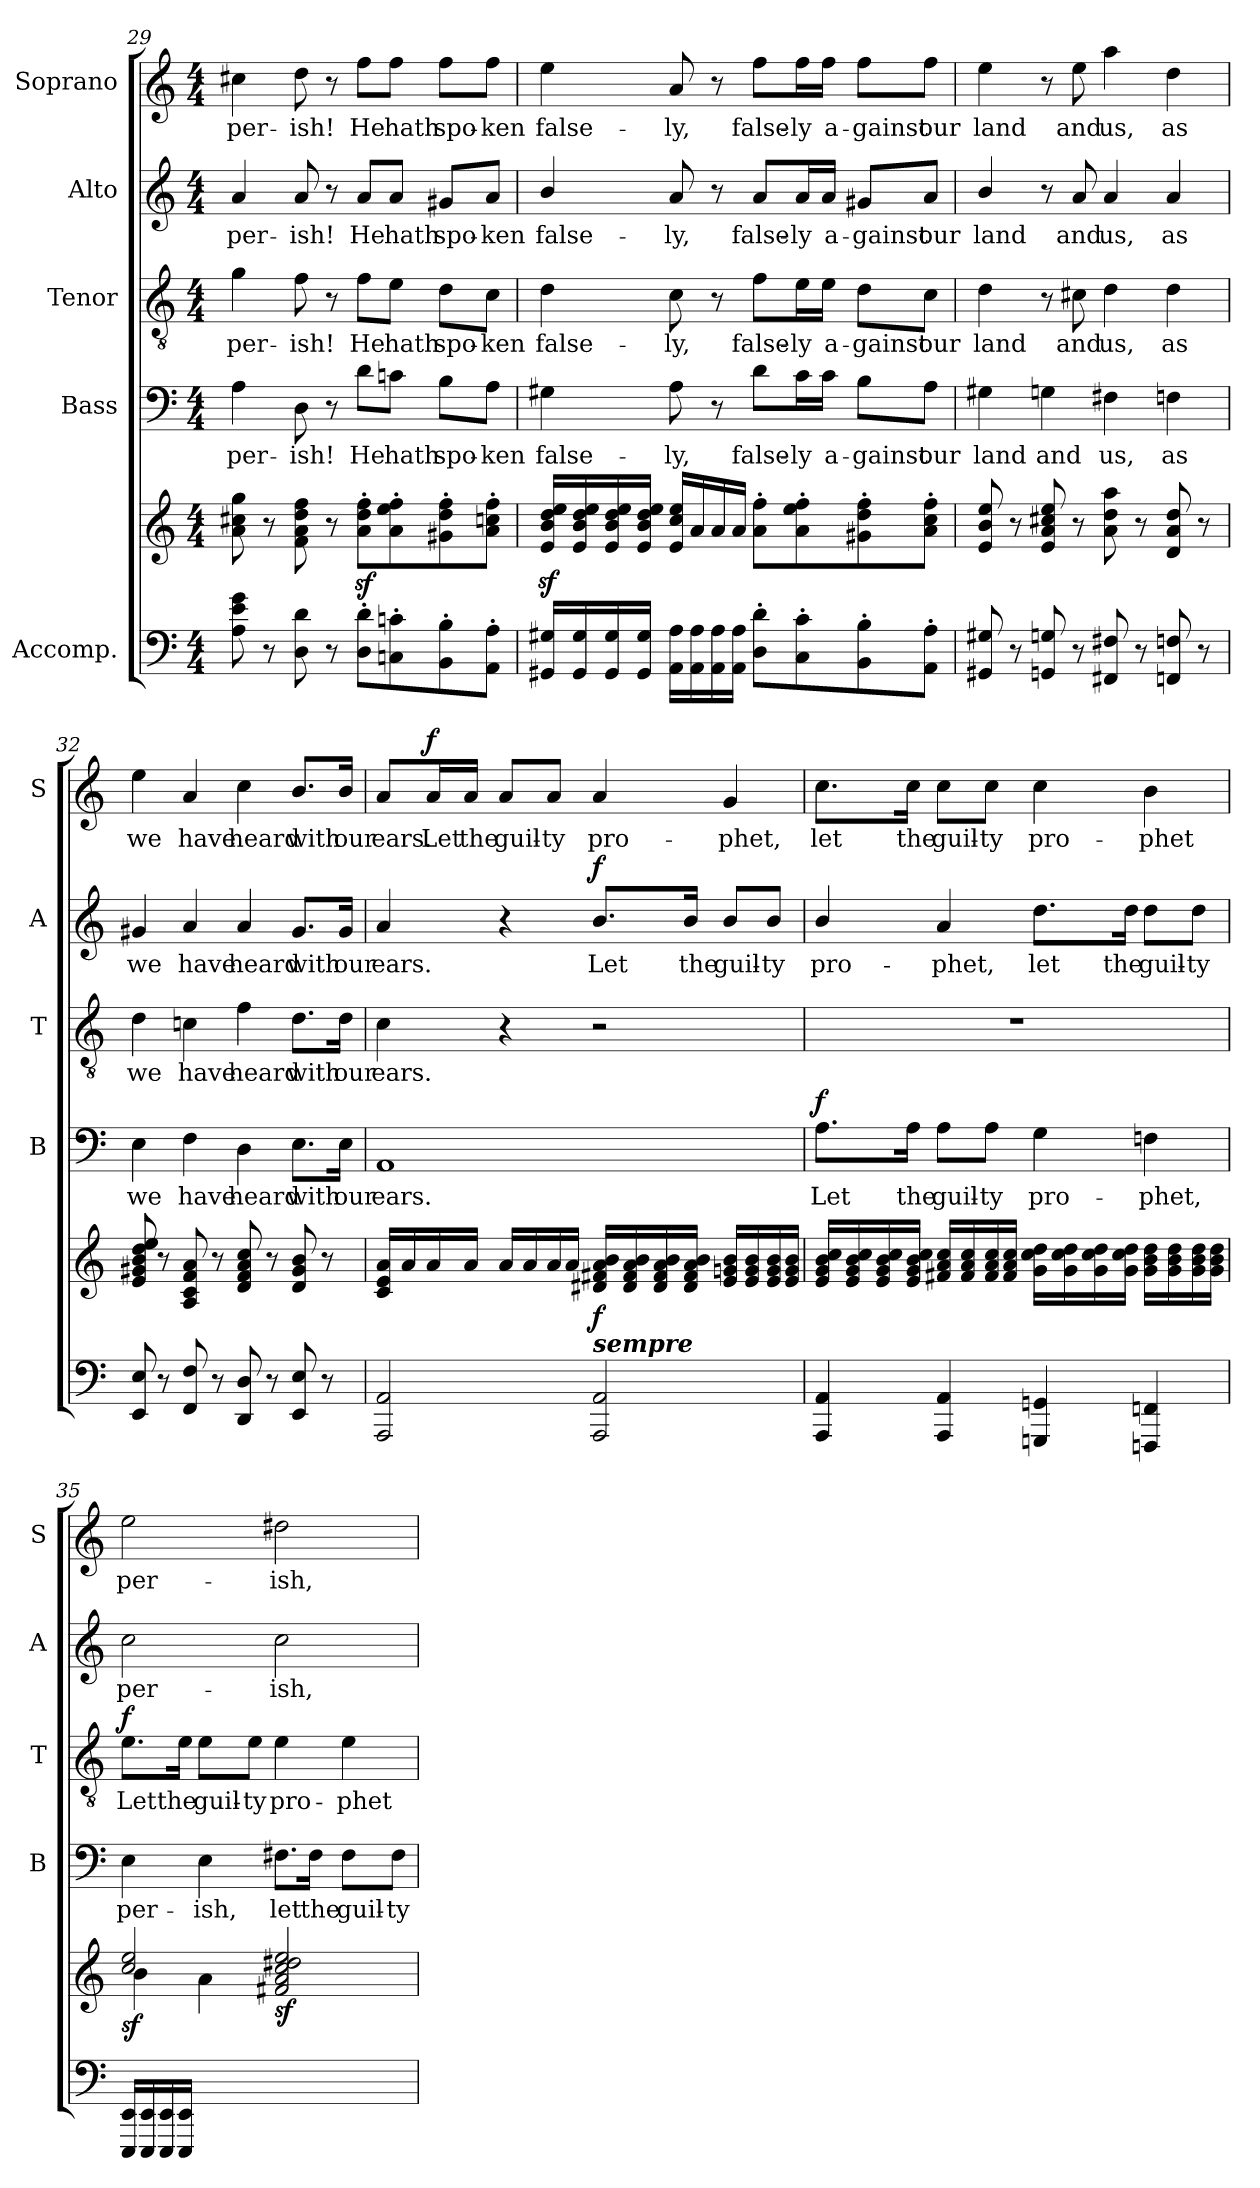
**kern	**kern	**dynam	**kern	**text	**dynam	**kern	**text	**dynam	**kern	**text	**dynam	**kern	**text	**dynam
*part5	*part5	*part5	*part4	*part4	*part4	*part3	*part3	*part3	*part2	*part2	*part2	*part1	*part1	*part1
*staff6	*staff5	*staff5/6	*staff4	*staff4	*staff4	*staff3	*staff3	*staff3	*staff2	*staff2	*staff2	*staff1	*staff1	*staff1
*I"Accomp.	*	*	*I"Bass	*	*	*I"Tenor	*	*	*I"Alto	*	*	*I"Soprano	*	*
*	*	*	*I'B	*	*	*I'T	*	*	*I'A	*	*	*I'S	*	*
*clefF4	*clefG2	*	*clefF4	*	*	*clefGv2	*	*	*clefG2	*	*	*clefG2	*	*
*k[]	*k[]	*	*k[]	*	*	*k[]	*	*	*k[]	*	*	*k[]	*	*
*C:	*C:	*	*C:	*	*	*C:	*	*	*C:	*	*	*C:	*	*
*M4/4	*M4/4	*	*M4/4	*	*	*M4/4	*	*	*M4/4	*	*	*M4/4	*	*
=29	=29	=29	=29	=29	=29	=29	=29	=29	=29	=29	=29	=29	=29	=29
!	!	!	!	!LO:LY:b	!	!	!LO:LY:b	!	!	!LO:LY:b	!	!	!LO:LY:b	!
8A\ 8e\ 8g\	8a\ 8cc#X\ 8gg\	.	4A\	per-	.	4g\	per-	.	4a/	per-	.	4cc#X\	per-	.
8r	8r	.	.	.	.	.	.	.	.	.	.	.	.	.
!	!	!	!	!LO:LY:b	!	!	!LO:LY:b	!	!	!LO:LY:b	!	!	!LO:LY:b	!
8D\ 8d\	8f\ 8a\ 8dd\ 8ff\	.	8D\	-ish!	.	8f\	-ish!	.	8a/	-ish!	.	8dd\	-ish!	.
8r	8r	.	8r	.	.	8r	.	.	8r	.	.	8r	.	.
!	!	!	!	!LO:LY:b	!	!	!LO:LY:b	!	!	!LO:LY:b	!	!	!LO:LY:b	!
8D\'> 8d\'>L	8a\z<'> 8dd\z<'> 8ff\z<'>L	.	8d\L	He	.	8f\L	He	.	8a/L	He	.	8ff\L	He	.
!	!	!	!	!LO:LY:b	!	!	!LO:LY:b	!	!	!LO:LY:b	!	!	!LO:LY:b	!
8Cni\'> 8cni\'>	8a\'> 8ee\'> 8ff\'>	.	8cni\J	hath	.	8e\J	hath	.	8a/J	hath	.	8ff\J	hath	.
!	!	!	!	!LO:LY:b	!	!	!LO:LY:b	!	!	!LO:LY:b	!	!	!LO:LY:b	!
8BB\'> 8B\'>	8g#X\'> 8dd\'> 8ff\'>	.	8B\L	spo-	.	8d\L	spo-	.	8g#X/L	spo-	.	8ff\L	spo-	.
!	!	!	!	!LO:LY:b	!	!	!LO:LY:b	!	!	!LO:LY:b	!	!	!LO:LY:b	!
8AA\'> 8A\'>J	8a\'> 8ccn\'> 8ff\'>J	.	8A\J	-ken	.	8c\J	-ken	.	8a/J	-ken	.	8ff\J	-ken	.
=30	=30	=30	=30	=30	=30	=30	=30	=30	=30	=30	=30	=30	=30	=30
!	!	!	!	!LO:LY:b	!	!	!LO:LY:b	!	!	!LO:LY:b	!	!	!LO:LY:b	!
16GG#X/ 16G#X/LL	16e/z< 16b/z< 16dd/z< 16ee/z<LL	.	4G#X\	false-	.	4d\	false-	.	4b/	false-	.	4ee\	false-	.
16GG#/ 16G#/	16e/ 16b/ 16dd/ 16ee/	.	.	.	.	.	.	.	.	.	.	.	.	.
16GG#/ 16G#/	16e/ 16b/ 16dd/ 16ee/	.	.	.	.	.	.	.	.	.	.	.	.	.
16GG#/ 16G#/JJ	16e/ 16b/ 16dd/ 16ee/JJ	.	.	.	.	.	.	.	.	.	.	.	.	.
!	!	!	!	!LO:LY:b	!	!	!LO:LY:b	!	!	!LO:LY:b	!	!	!LO:LY:b	!
16AA\ 16A\LL	16e/ 16cc/ 16ee/LL	.	8A\	-ly,	.	8c\	-ly,	.	8a/	-ly,	.	8a/	-ly,	.
16AA\ 16A\	16a/	.	.	.	.	.	.	.	.	.	.	.	.	.
16AA\ 16A\	16a/	.	8r	.	.	8r	.	.	8r	.	.	8r	.	.
16AA\ 16A\JJ	16a/JJ	.	.	.	.	.	.	.	.	.	.	.	.	.
!	!	!	!	!LO:LY:b	!	!	!LO:LY:b	!	!	!LO:LY:b	!	!	!LO:LY:b	!
8D\'> 8d\'>L	8a\'> 8ff\'>L	.	8d\L	false-	.	8f\L	false-	.	8a/L	false-	.	8ff\L	false-	.
!	!	!	!	!LO:LY:b	!	!	!LO:LY:b	!	!	!LO:LY:b	!	!	!LO:LY:b	!
8C\'> 8c\'>	8a\'> 8ee\'> 8ff\'>	.	16c\L	-ly	.	16e\L	-ly	.	16a/L	-ly	.	16ff\L	-ly	.
!	!	!	!	!LO:LY:b	!	!	!LO:LY:b	!	!	!LO:LY:b	!	!	!LO:LY:b	!
.	.	.	16c\JJ	a-	.	16e\JJ	a-	.	16a/JJ	a-	.	16ff\JJ	a-	.
!	!	!	!	!LO:LY:b	!	!	!LO:LY:b	!	!	!LO:LY:b	!	!	!LO:LY:b	!
8BB\'> 8B\'>	8g#X\'> 8dd\'> 8ff\'>	.	8B\L	-gainst	.	8d\L	-gainst	.	8g#X/L	-gainst	.	8ff\L	-gainst	.
!	!	!	!	!LO:LY:b	!	!	!LO:LY:b	!	!	!LO:LY:b	!	!	!LO:LY:b	!
8AA\'> 8A\'>J	8a\'> 8cc\'> 8ff\'>J	.	8A\J	our	.	8c\J	our	.	8a/J	our	.	8ff\J	our	.
=31	=31	=31	=31	=31	=31	=31	=31	=31	=31	=31	=31	=31	=31	=31
!	!	!	!	!LO:LY:b	!	!	!LO:LY:b	!	!	!LO:LY:b	!	!	!LO:LY:b	!
8GG#X/ 8G#X/	8e/ 8b/ 8ee/	.	4G#X\	land	.	4d\	land	.	4b/	land	.	4ee\	land	.
8r	8r	.	.	.	.	.	.	.	.	.	.	.	.	.
!	!	!	!	!LO:LY:b	!	!	!	!	!	!	!	!	!	!
8GGn/ 8Gn/	8e/ 8a/ 8cc#X/ 8ee/	.	4Gn\	and	.	8r	.	.	8r	.	.	8r	.	.
!	!	!	!	!	!	!	!LO:LY:b	!	!	!LO:LY:b	!	!	!LO:LY:b	!
8r	8r	.	.	.	.	8c#X\	and	.	8a/	and	.	8ee\	and	.
!	!	!	!	!LO:LY:b	!	!	!LO:LY:b	!	!	!LO:LY:b	!	!	!LO:LY:b	!
8FF#X/ 8F#X/	8a\ 8dd\ 8aa\	.	4F#X\	us,	.	4d\	us,	.	4a/	us,	.	4aa\	us,	.
8r	8r	.	.	.	.	.	.	.	.	.	.	.	.	.
!	!	!	!	!LO:LY:b	!	!	!LO:LY:b	!	!	!LO:LY:b	!	!	!LO:LY:b	!
8FFn/ 8Fn/	8d/ 8a/ 8dd/	.	4Fn\	as	.	4d\	as	.	4a/	as	.	4dd\	as	.
8r	8r	.	.	.	.	.	.	.	.	.	.	.	.	.
!!LO:PB:g=z
=32	=32	=32	=32	=32	=32	=32	=32	=32	=32	=32	=32	=32	=32	=32
!	!	!	!	!LO:LY:b	!	!	!LO:LY:b	!	!	!LO:LY:b	!	!	!LO:LY:b	!
8EE/ 8E/	8e/ 8g#X/ 8b/ 8dd/ 8ee/	.	4E\	we	.	4d\	we	.	4g#X/	we	.	4ee\	we	.
8r	8r	.	.	.	.	.	.	.	.	.	.	.	.	.
!	!	!	!	!LO:LY:b	!	!	!LO:LY:b	!	!	!LO:LY:b	!	!	!LO:LY:b	!
8FF/ 8F/	8A/ 8c/ 8f/ 8a/	.	4F\	have	.	4cni\	have	.	4a/	have	.	4a/	have	.
8r	8r	.	.	.	.	.	.	.	.	.	.	.	.	.
!	!	!	!	!LO:LY:b	!	!	!LO:LY:b	!	!	!LO:LY:b	!	!	!LO:LY:b	!
8DD/ 8D/	8d/ 8f/ 8a/ 8cc/	.	4D\	heard	.	4f\	heard	.	4a/	heard	.	4cc\	heard	.
8r	8r	.	.	.	.	.	.	.	.	.	.	.	.	.
!	!	!	!	!LO:LY:b	!	!	!LO:LY:b	!	!	!LO:LY:b	!	!	!LO:LY:b	!
8EE/ 8E/	8d/ 8g#/ 8b/	.	8.E\L	with	.	8.d\L	with	.	8.g#/L	with	.	8.b/L	with	.
8r	8r	.	.	.	.	.	.	.	.	.	.	.	.	.
!	!	!	!	!LO:LY:b	!	!	!LO:LY:b	!	!	!LO:LY:b	!	!	!LO:LY:b	!
.	.	.	16E\Jk	our	.	16d\Jk	our	.	16g#/Jk	our	.	16b/Jk	our	.
=33	=33	=33	=33	=33	=33	=33	=33	=33	=33	=33	=33	=33	=33	=33
!	!	!	!	!LO:LY:b	!	!	!LO:LY:b	!	!	!LO:LY:b	!	!	!LO:LY:b	!
2AAA/ 2AA/	16c/ 16e/ 16a/LL	.	1AA	ears.	.	4c\	ears.	.	4a/	ears.	.	8a/L	ears.	.
.	16a/	.	.	.	.	.	.	.	.	.	.	.	.	.
!	!	!	!	!	!	!	!	!	!	!	!	!	!LO:LY:b	!LO:DY:b
.	16a/	.	.	.	.	.	.	.	.	.	.	16a/L	Let	f
!	!	!	!	!	!	!	!	!	!	!	!	!	!LO:LY:b	!
.	16a/JJ	.	.	.	.	.	.	.	.	.	.	16a/JJ	the	.
!	!	!	!	!	!	!	!	!	!	!	!	!	!LO:LY:b	!
.	16a/LL	.	.	.	.	4r	.	.	4r	.	.	8a/L	guil-	.
.	16a/	.	.	.	.	.	.	.	.	.	.	.	.	.
!	!	!	!	!	!	!	!	!	!	!	!	!	!LO:LY:b	!
.	16a/	.	.	.	.	.	.	.	.	.	.	8a/J	-ty	.
.	16a/JJ	.	.	.	.	.	.	.	.	.	.	.	.	.
!	!LO:TX:b:Bi:t=sempre	!	!	!	!	!	!	!	!	!	!	!	!	!
!	!	!LO:DY:b	!	!	!	!	!	!	!	!LO:LY:b	!LO:DY:b	!	!LO:LY:b	!
2AAA/ 2AA/	16d#X/ 16f#X/ 16a/ 16b/LL	f	.	.	.	2r	.	.	8.b/L	Let	f	4a/	pro-	.
.	16d#/ 16f#/ 16a/ 16b/	.	.	.	.	.	.	.	.	.	.	.	.	.
.	16d#/ 16f#/ 16a/ 16b/	.	.	.	.	.	.	.	.	.	.	.	.	.
!	!	!	!	!	!	!	!	!	!	!LO:LY:b	!	!	!	!
.	16d#/ 16f#/ 16a/ 16b/JJ	.	.	.	.	.	.	.	16b/Jk	the	.	.	.	.
!	!	!	!	!	!	!	!	!	!	!LO:LY:b	!	!	!LO:LY:b	!
.	16e/ 16gni/ 16b/LL	.	.	.	.	.	.	.	8b/L	guil-	.	4g/	-phet,	.
.	16e/ 16g/ 16b/	.	.	.	.	.	.	.	.	.	.	.	.	.
!	!	!	!	!	!	!	!	!	!	!LO:LY:b	!	!	!	!
.	16e/ 16g/ 16b/	.	.	.	.	.	.	.	8b/J	-ty	.	.	.	.
.	16e/ 16g/ 16b/JJ	.	.	.	.	.	.	.	.	.	.	.	.	.
=34	=34	=34	=34	=34	=34	=34	=34	=34	=34	=34	=34	=34	=34	=34
!	!	!	!	!LO:LY:b	!LO:DY:b	!	!	!	!	!LO:LY:b	!	!	!LO:LY:b	!
4AAA/ 4AA/	16e/ 16g/ 16b/ 16cc/LL	.	8.A\L	Let	f	1r	.	.	4b/	pro-	.	8.cc\L	let	.
.	16e/ 16g/ 16b/ 16cc/	.	.	.	.	.	.	.	.	.	.	.	.	.
.	16e/ 16g/ 16b/ 16cc/	.	.	.	.	.	.	.	.	.	.	.	.	.
!	!	!	!	!LO:LY:b	!	!	!	!	!	!	!	!	!LO:LY:b	!
.	16e/ 16g/ 16b/ 16cc/JJ	.	16A\Jk	the	.	.	.	.	.	.	.	16cc\Jk	the	.
!	!	!	!	!LO:LY:b	!	!	!	!	!	!LO:LY:b	!	!	!LO:LY:b	!
4AAA/ 4AA/	16f#X/ 16a/ 16cc/LL	.	8A\L	guil-	.	.	.	.	4a/	-phet,	.	8cc\L	guil-	.
.	16f#/ 16a/ 16cc/	.	.	.	.	.	.	.	.	.	.	.	.	.
!	!	!	!	!LO:LY:b	!	!	!	!	!	!	!	!	!LO:LY:b	!
.	16f#/ 16a/ 16cc/	.	8A\J	-ty	.	.	.	.	.	.	.	8cc\J	-ty	.
.	16f#/ 16a/ 16cc/JJ	.	.	.	.	.	.	.	.	.	.	.	.	.
!	!	!	!	!LO:LY:b	!	!	!	!	!	!LO:LY:b	!	!	!LO:LY:b	!
4GGGni/ 4GGni/	16g\ 16cc\ 16dd\LL	.	4G\	pro-	.	.	.	.	8.dd\L	let	.	4cc\	pro-	.
.	16g\ 16cc\ 16dd\	.	.	.	.	.	.	.	.	.	.	.	.	.
.	16g\ 16cc\ 16dd\	.	.	.	.	.	.	.	.	.	.	.	.	.
!	!	!	!	!	!	!	!	!	!	!LO:LY:b	!	!	!	!
.	16g\ 16cc\ 16dd\JJ	.	.	.	.	.	.	.	16dd\Jk	the	.	.	.	.
!	!	!	!	!LO:LY:b	!	!	!	!	!	!LO:LY:b	!	!	!LO:LY:b	!
4FFFni/ 4FFni/	16g\ 16b\ 16dd\LL	.	4Fni\	-phet,	.	.	.	.	8dd\L	guil-	.	4b\	-phet	.
.	16g\ 16b\ 16dd\	.	.	.	.	.	.	.	.	.	.	.	.	.
!	!	!	!	!	!	!	!	!	!	!LO:LY:b	!	!	!	!
.	16g\ 16b\ 16dd\	.	.	.	.	.	.	.	8dd\J	-ty	.	.	.	.
.	16g\ 16b\ 16dd\JJ	.	.	.	.	.	.	.	.	.	.	.	.	.
!!LO:LB:g=z
=35	=35	=35	=35	=35	=35	=35	=35	=35	=35	=35	=35	=35	=35	=35
*	*^	*	*	*	*	*	*	*	*	*	*	*	*	*
!	!	!	!LO:DY:b	!	!LO:LY:b	!	!	!LO:LY:b	!LO:DY:b	!	!LO:LY:b	!	!	!LO:LY:b	!
16EEE/ 16EE/LL	2cc/ 2ee/	4b\	sf	4E\	per-	.	8.e\L	Let	f	2cc\	per-	.	2ee\	per-	.
16EEE/ 16EE/	.	.	.	.	.	.	.	.	.	.	.	.	.	.	.
16EEE/ 16EE/	.	.	.	.	.	.	.	.	.	.	.	.	.	.	.
!	!	!	!	!	!	!	!	!LO:LY:b	!	!	!	!	!	!	!
16EEE/ 16EE/JJ	.	.	.	.	.	.	16e\Jk	the	.	.	.	.	.	.	.
!	!	!	!	!	!LO:LY:b	!	!	!LO:LY:b	!	!	!	!	!	!	!
4ryy	.	4a\	.	4E\	-ish,	.	8e\L	guil-	.	.	.	.	.	.	.
!	!	!	!	!	!	!	!	!LO:LY:b	!	!	!	!	!	!	!
.	.	.	.	.	.	.	8e\J	-ty	.	.	.	.	.	.	.
!	!	!	!LO:DY:b	!	!LO:LY:b	!	!	!LO:LY:b	!	!	!LO:LY:b	!	!	!LO:LY:b	!
4ryy	2f#X/ 2a/ 2cc/ 2dd#X/ 2ee/	2ryy	sf	8.F#X\L	let	.	4e\	pro-	.	2cc\	-ish,	.	2dd#X\	-ish,	.
!	!	!	!	!	!LO:LY:b	!	!	!	!	!	!	!	!	!	!
.	.	.	.	16F#\Jk	the	.	.	.	.	.	.	.	.	.	.
!	!	!	!	!	!LO:LY:b	!	!	!LO:LY:b	!	!	!	!	!	!	!
4ryy	.	.	.	8F#\L	guil-	.	4e\	-phet	.	.	.	.	.	.	.
!	!	!	!	!	!LO:LY:b	!	!	!	!	!	!	!	!	!	!
.	.	.	.	8F#\J	-ty	.	.	.	.	.	.	.	.	.	.
*	*v	*v	*	*	*	*	*	*	*	*	*	*	*	*	*
=	=	=	=	=	=	=	=	=	=	=	=	=	=	=
*-	*-	*-	*-	*-	*-	*-	*-	*-	*-	*-	*-	*-	*-	*-
